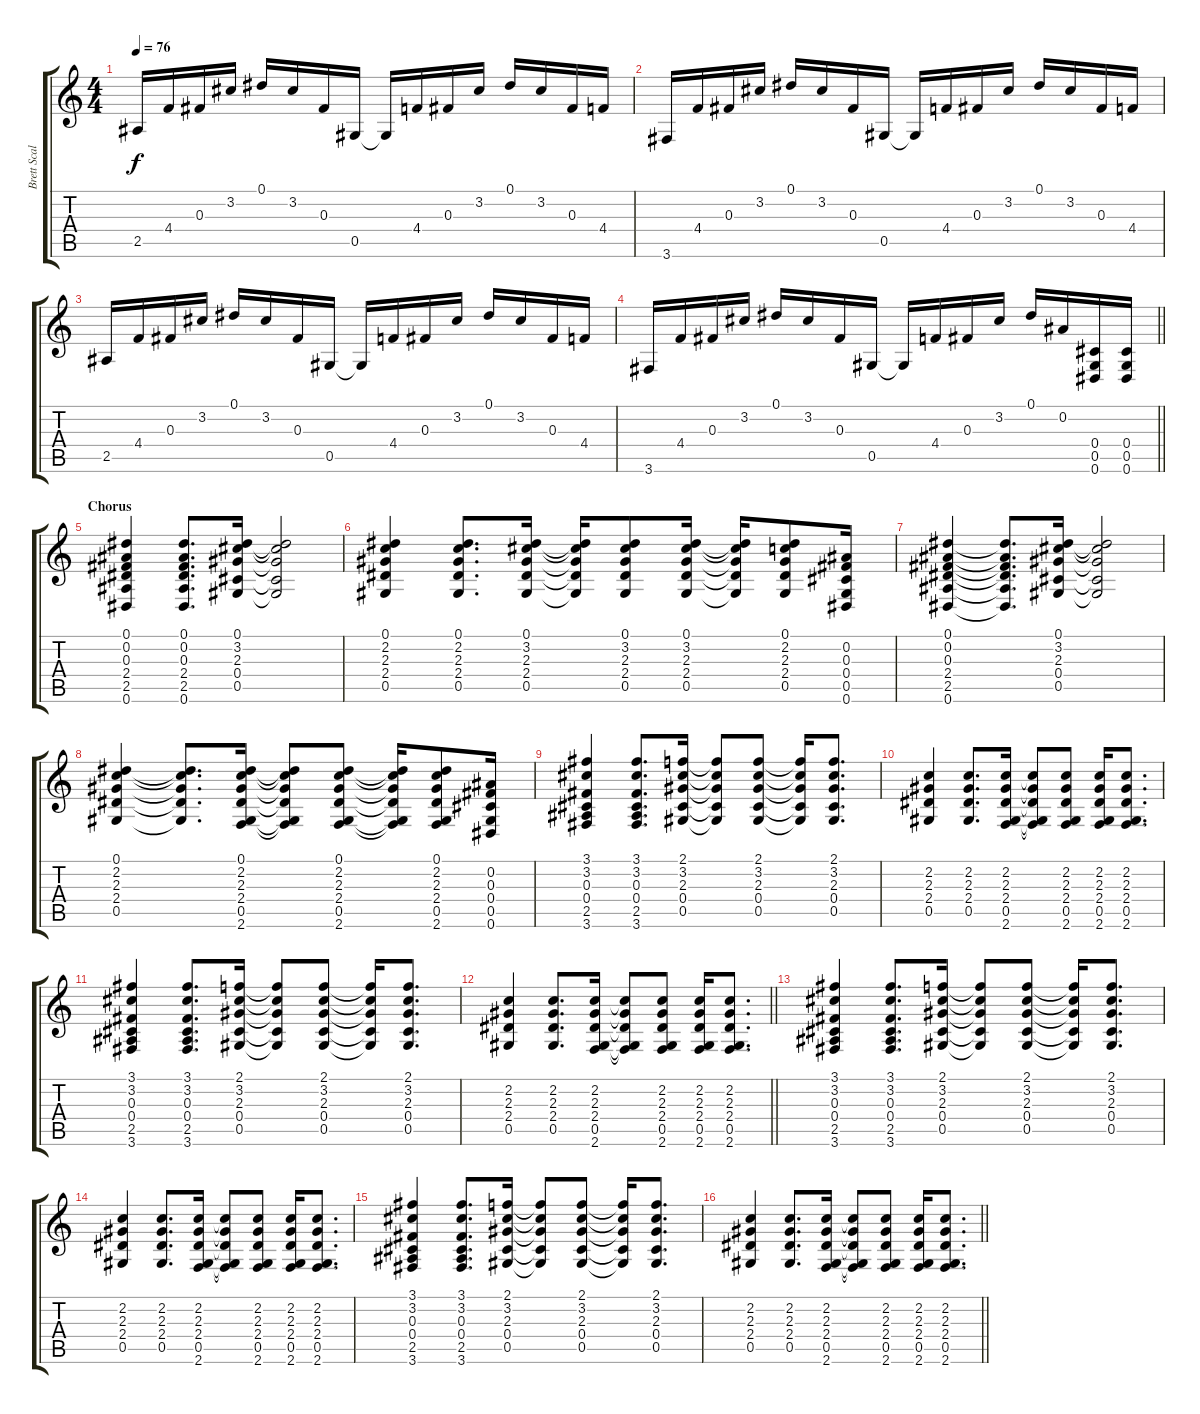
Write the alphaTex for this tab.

\track ("Brett Scallions (Rhythm Guitar)" "Brett Scal") {instrument electricguitarclean}
\staff {score tabs}
\tuning (Eb4 Bb3 Gb3 Db3 Ab2 Eb2) {hide}
\ts (4 4)
\tempo 76
\clef g2
\ks c
2.5.16{dy f} 4.4.16 0.3.16 3.2.16 0.1.16 3.2.16 0.3.16 0.5.16 0.5{t}.16 4.4.16 0.3.16 3.2.16 0.1.16 3.2.16 0.3.16 4.4.16 |
3.6.16 4.4.16 0.3.16 3.2.16 0.1.16 3.2.16 0.3.16 0.5.16 0.5{t}.16 4.4.16 0.3.16 3.2.16 0.1.16 3.2.16 0.3.16 4.4.16 |
2.5.16 4.4.16 0.3.16 3.2.16 0.1.16 3.2.16 0.3.16 0.5.16 0.5{t}.16 4.4.16 0.3.16 3.2.16 0.1.16 3.2.16 0.3.16 4.4.16 |
\barLineRight lightlight
3.6.16 4.4.16 0.3.16 3.2.16 0.1.16 3.2.16 0.3.16 0.5.16 0.5{t}.16 4.4.16 0.3.16 3.2.16 0.1.16 0.2.16 (0.4 0.5 0.6).16 (0.4 0.5 0.6).16 |
\section ("" "Chorus")
(0.1 0.2 0.3 2.4 2.5 0.6).4 (0.1 0.2 0.3 2.4 2.5 0.6).8{d} (0.1 3.2 2.3 0.4 0.5).16 (0.1{t} 3.2{t} 2.3{t} 0.4{t} 0.5{t}).2 |
(0.1 2.2 2.3 2.4 0.5).4 (0.1 2.2 2.3 2.4 0.5).8{d} (0.1 3.2 2.3 2.4 0.5).16 (0.1{t} 3.2{t} 2.3{t} 2.4{t} 0.5{t}).16 (0.1 3.2 2.3 2.4 0.5).8 (0.1 3.2 2.3 2.4 0.5).16 (0.1{t} 3.2{t} 2.3{t} 2.4{t} 0.5{t}).16 (0.1 2.2 2.3 2.4 0.5).8 (0.2 0.3 0.4 0.5 0.6).16 |
(0.1 0.2 0.3 2.4 2.5 0.6).4 (0.1{t} 0.2{t} 0.3{t} 2.4{t} 2.5{t} 0.6{t}).8{d} (0.1 3.2 2.3 0.4 0.5).16 (0.1{t} 3.2{t} 2.3{t} 0.4{t} 0.5{t}).2 |
(0.1 2.2 2.3 2.4 0.5).4 (0.1{t} 2.2{t} 2.3{t} 2.4{t} 0.5{t}).8{d} (0.1 2.2 2.3 2.4 0.5 2.6).16 (0.1{t} 2.2{t} 2.3{t} 2.4{t} 0.5{t} 2.6{t}).8 (0.1 2.2 2.3 2.4 0.5 2.6).8 (0.1{t} 2.2{t} 2.3{t} 2.4{t} 0.5{t} 2.6{t}).16 (0.1 2.2 2.3 2.4 0.5 2.6).8 (0.2 0.3 0.4 0.5 0.6).16 |
(3.1 3.2 0.3 0.4 2.5 3.6).4 (3.1 3.2 0.3 0.4 2.5 3.6).8{d} (2.1 3.2 2.3 0.4 0.5).16 (2.1{t} 3.2{t} 2.3{t} 0.4{t} 0.5{t}).8 (2.1 3.2 2.3 0.4 0.5).8 (2.1{t} 3.2{t} 2.3{t} 0.4{t} 0.5{t}).16 (2.1 3.2 2.3 0.4 0.5).8{d} |
(2.2 2.3 2.4 0.5).4 (2.2 2.3 2.4 0.5).8{d} (2.2 2.3 2.4 0.5 2.6).16 (2.2{t} 2.3{t} 2.4{t} 0.5{t} 2.6{t}).8 (2.2 2.3 2.4 0.5 2.6).8 (2.2 2.3 2.4 0.5 2.6).16 (2.2 2.3 2.4 0.5 2.6).8{d} |
(3.1 3.2 0.3 0.4 2.5 3.6).4 (3.1 3.2 0.3 0.4 2.5 3.6).8{d} (2.1 3.2 2.3 0.4 0.5).16 (2.1{t} 3.2{t} 2.3{t} 0.4{t} 0.5{t}).8 (2.1 3.2 2.3 0.4 0.5).8 (2.1{t} 3.2{t} 2.3{t} 0.4{t} 0.5{t}).16 (2.1 3.2 2.3 0.4 0.5).8{d} |
\barLineRight lightlight
(2.2 2.3 2.4 0.5).4 (2.2 2.3 2.4 0.5).8{d} (2.2 2.3 2.4 0.5 2.6).16 (2.2{t} 2.3{t} 2.4{t} 0.5{t} 2.6{t}).8 (2.2 2.3 2.4 0.5 2.6).8 (2.2 2.3 2.4 0.5 2.6).16 (2.2 2.3 2.4 0.5 2.6).8{d} |
(3.1 3.2 0.3 0.4 2.5 3.6).4 (3.1 3.2 0.3 0.4 2.5 3.6).8{d} (2.1 3.2 2.3 0.4 0.5).16 (2.1{t} 3.2{t} 2.3{t} 0.4{t} 0.5{t}).8 (2.1 3.2 2.3 0.4 0.5).8 (2.1{t} 3.2{t} 2.3{t} 0.4{t} 0.5{t}).16 (2.1 3.2 2.3 0.4 0.5).8{d} |
(2.2 2.3 2.4 0.5).4 (2.2 2.3 2.4 0.5).8{d} (2.2 2.3 2.4 0.5 2.6).16 (2.2{t} 2.3{t} 2.4{t} 0.5{t} 2.6{t}).8 (2.2 2.3 2.4 0.5 2.6).8 (2.2 2.3 2.4 0.5 2.6).16 (2.2 2.3 2.4 0.5 2.6).8{d} |
(3.1 3.2 0.3 0.4 2.5 3.6).4 (3.1 3.2 0.3 0.4 2.5 3.6).8{d} (2.1 3.2 2.3 0.4 0.5).16 (2.1{t} 3.2{t} 2.3{t} 0.4{t} 0.5{t}).8 (2.1 3.2 2.3 0.4 0.5).8 (2.1{t} 3.2{t} 2.3{t} 0.4{t} 0.5{t}).16 (2.1 3.2 2.3 0.4 0.5).8{d} |
\barLineRight lightlight
(2.2 2.3 2.4 0.5).4 (2.2 2.3 2.4 0.5).8{d} (2.2 2.3 2.4 0.5 2.6).16 (2.2{t} 2.3{t} 2.4{t} 0.5{t} 2.6{t}).8 (2.2 2.3 2.4 0.5 2.6).8 (2.2 2.3 2.4 0.5 2.6).16 (2.2 2.3 2.4 0.5 2.6).8{d}
